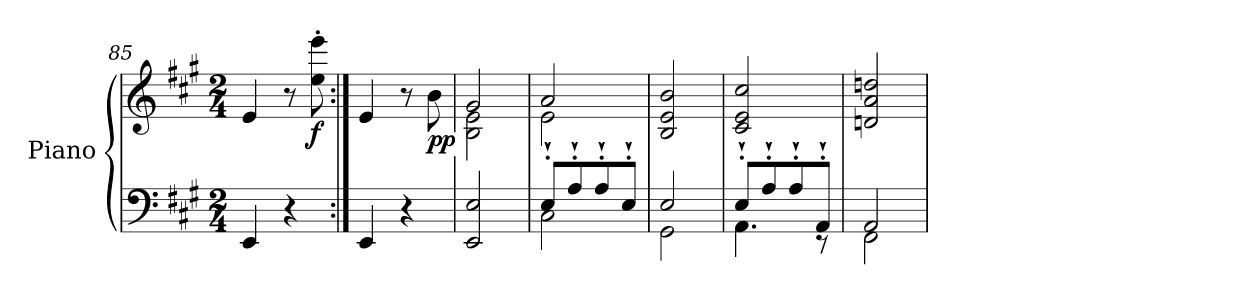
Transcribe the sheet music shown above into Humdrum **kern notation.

**kern	**kern	**dynam
*part1	*part1	*part1
*staff2	*staff1	*staff1/2
*I"Piano	*	*
*I'Pno	*	*
*clefF4	*clefG2	*
*k[f#c#g#]	*k[f#c#g#]	*
*A:	*A:	*
*M2/4	*M2/4	*
=85	=85	=85
4EE/	4e/	.
4r	8r	.
!	!	!LO:DY:b
.	8ee\' 8eee\'	f
=86:|!	=86:|!	=86:|!
4EE/	4e/	.
4r	8r	.
!	!	!LO:DY:b
.	8b\	pp
=87	=87	=87
*	*^	*
2EE/ 2E/	2g#/	2B\ 2e\	.
=88	=88	=88	=88
*^	*	*	*
8E'`/L	2C#\	2a/	2e\	.
8A'`/	.	.	.	.
8A'`/	.	.	.	.
8E'`/J	.	.	.	.
*	*	*v	*v	*
=89	=89	=89	=89
2E/	2GG#\	2B/ 2e/ 2b/	.
=90	=90	=90	=90
8E'`/L	4.AA\	2c#/ 2e/ 2cc#/	.
8A'`/	.	.	.
8A'`/	.	.	.
8AA'`/J	8rEE	.	.
!!LO:LB:g=z
=91	=91	=91	=91
2AA/	2FF#\	2dn/ 2a/ 2ddn/	.
*v	*v	*	*
=	=	=
*-	*-	*-
